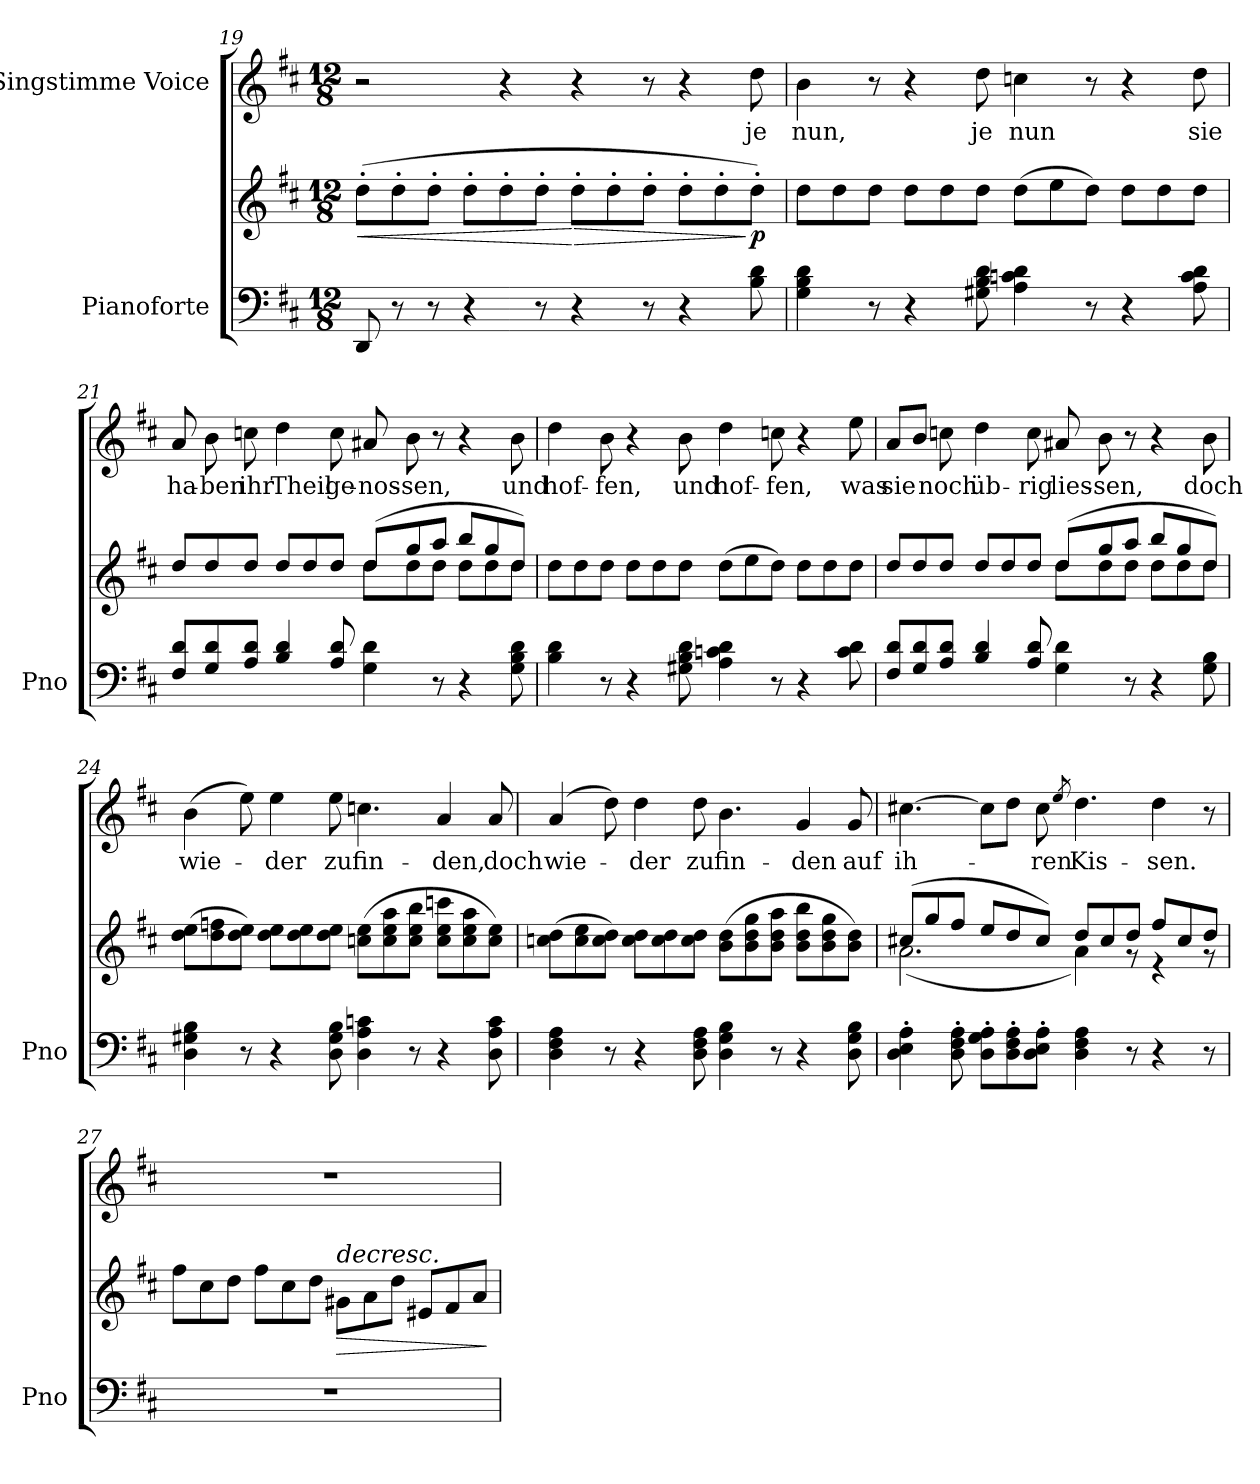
**kern	**kern	**dynam	**kern	**text
*part2	*part2	*part2	*part1	*part1
*staff3	*staff2	*staff2/3	*staff1	*staff1
*I"Pianoforte	*	*	*I"Singstimme Voice	*
*I'Pno	*	*	*	*
!!LO:LB:g=z
*clefF4	*clefG2	*	*clefG2	*
*k[f#c#]	*k[f#c#]	*	*k[f#c#]	*
*M12/8	*M12/8	*	*M12/8	*
=19	=19	=19	=19	=19
!	!	!LO:HP:b	!	!
8DD/	(8dd'\L	<	2r	.
8r	8dd'\	.	.	.
8r	8dd'\J	.	.	.
4r	8dd'\L	.	.	.
.	8dd'\	.	4r	.
8r	8dd'\J	.	.	.
!	!	!LO:HP:n=1:b	!	!
4r	8dd'\L	[ >	4r	.
.	8dd'\	.	.	.
8r	8dd'\J	.	8r	.
4r	8dd'\L	.	4r	.
.	8dd'\	.	.	.
*	*	*	*MM80	*
!	!	!LO:DY:n=1:b	!	!LO:LY:b
8B\ 8d\	8dd'\J)	] p	8dd\	je
=20	=20	=20	=20	=20
!	!	!	!	!LO:LY:b
4G\ 4B\ 4d\	8dd\L	.	4b\	nun,
.	8dd\	.	.	.
8r	8dd\J	.	8r	.
4r	8dd\L	.	4r	.
.	8dd\	.	.	.
!	!	!	!	!LO:LY:b
8G#X\ 8B\ 8d\	8dd\J	.	8dd\	je
!	!	!	!	!LO:LY:b
4A\ 4cn\ 4d\	(8dd\L	.	4ccn\	nun
.	8ee\	.	.	.
8r	8dd\J)	.	8r	.
4r	8dd\L	.	4r	.
.	8dd\	.	.	.
!	!	!	!	!LO:LY:b
8A\ 8c\ 8d\	8dd\J	.	8dd\	sie
=21	=21	=21	=21	=21
*	*^	*	*	*
!	!	!	!	!	!LO:LY:b
8F#/ 8d/L	8dd/L	2ryy	.	8a/	ha-
!	!	!	!	!	!LO:LY:b
8G/ 8d/	8dd/	.	.	8b\	-ben
!	!	!	!	!	!LO:LY:b
8A/ 8d/J	8dd/J	.	.	8ccn\	ihr
!	!	!	!	!	!LO:LY:b
4B/ 4d/	8dd/L	.	.	4dd\	Theil
.	8dd/	4ryy	.	.	.
!	!	!	!	!	!LO:LY:b
8A/ 8d/	8dd/J	.	.	8cc\	ge-
!	!	!	!	!	!LO:LY:b
4G\ 4d\	(8dd/L	8dd\L	.	8a#X/	-nos-
!	!	!	!	!	!LO:LY:b
.	8gg/	8dd\	.	8b\	-sen,
8r	8aa/J	8dd\J	.	8r	.
4r	8bb/L	8dd\L	.	4r	.
.	8gg/	8dd\	.	.	.
!	!	!	!	!	!LO:LY:b
8G\ 8B\ 8d\	8dd/J)	8dd\J	.	8b\	und
!!LO:LB:g=z
=22	=22	=22	=22	=22	=22
!	!	!	!	!	!LO:LY:b
*	*v	*v	*	*	*
4B\ 4d\	8dd\L	.	4dd\	hof-
.	8dd\	.	.	.
!	!	!	!	!LO:LY:b
8r	8dd\J	.	8b\	-fen,
4r	8dd\L	.	4r	.
.	8dd\	.	.	.
!	!	!	!	!LO:LY:b
8G#X\ 8B\ 8d\	8dd\J	.	8b\	und
!	!	!	!	!LO:LY:b
4A\ 4cn\ 4d\	(8dd\L	.	4dd\	hof-
.	8ee\	.	.	.
!	!	!	!	!LO:LY:b
8r	8dd\J)	.	8ccn\	-fen,
4r	8dd\L	.	4r	.
.	8dd\	.	.	.
!	!	!	!	!LO:LY:b
8c\ 8d\	8dd\J	.	8ee\	was
=23	=23	=23	=23	=23
*	*^	*	*	*
!	!	!	!	!	!LO:LY:b
8F#/ 8d/L	8dd/L	2ryy	.	8a/L	sie
8G/ 8d/	8dd/	.	.	8b/J	.
!	!	!	!	!	!LO:LY:b
8A/ 8d/J	8dd/J	.	.	8ccn\	noch
!	!	!	!	!	!LO:LY:b
4B/ 4d/	8dd/L	.	.	4dd\	üb-
.	8dd/	4ryy	.	.	.
!	!	!	!	!	!LO:LY:b
8A/ 8d/	8dd/J	.	.	8cc\	-rig
!	!	!	!	!	!LO:LY:b
4G\ 4d\	(8dd/L	8dd\L	.	8a#X/	lies-
!	!	!	!	!	!LO:LY:b
.	8gg/	8dd\	.	8b\	-sen,
8r	8aa/J	8dd\J	.	8r	.
4r	8bb/L	8dd\L	.	4r	.
.	8gg/	8dd\	.	.	.
!	!	!	!	!	!LO:LY:b
8G\ 8B\	8dd/J)	8dd\J	.	8b\	doch
=24	=24	=24	=24	=24	=24
!	!	!	!	!	!LO:LY:b
*	*v	*v	*	*	*
4D\ 4G#X\ 4B\	(8dd\ 8ee\L	.	(4b\	wie-
.	8dd\ 8ffn\	.	.	.
8r	8dd\ 8ee\J)	.	8ee\)	.
!	!	!	!	!LO:LY:b
4r	8dd\ 8ee\L	.	4ee\	-der
.	8dd\ 8ee\	.	.	.
!	!	!	!	!LO:LY:b
8D\ 8G#\ 8B\	8dd\ 8ee\J	.	8ee\	zu
!	!	!	!	!LO:LY:b
4D\ 4A\ 4cn\	(8ccn\ 8ee\L	.	4.ccn\	fin-
.	8cc\ 8ee\ 8aa\	.	.	.
8r	8cc\ 8ee\ 8bb\J	.	.	.
!	!	!	!	!LO:LY:b
4r	8cc\ 8ee\ 8cccn\L	.	4a/	-den,
.	8cc\ 8ee\ 8aa\	.	.	.
!	!	!	!	!LO:LY:b
8D\ 8A\ 8c\	8cc\ 8ee\J)	.	8a/	doch
!!LO:PB:g=z
=25	=25	=25	=25	=25
!	!	!	!	!LO:LY:b
4D\ 4F#\ 4A\	(8ccn\ 8dd\L	.	(4a/	wie-
.	8cc\ 8ee\	.	.	.
8r	8cc\ 8dd\J)	.	8dd\)	.
!	!	!	!	!LO:LY:b
4r	8cc\ 8dd\L	.	4dd\	-der
.	8cc\ 8dd\	.	.	.
!	!	!	!	!LO:LY:b
8D\ 8F#\ 8A\	8cc\ 8dd\J	.	8dd\	zu
!	!	!	!	!LO:LY:b
4D\ 4G\ 4B\	(8b\ 8dd\L	.	4.b\	fin-
.	8b\ 8dd\ 8gg\	.	.	.
8r	8b\ 8dd\ 8aa\J	.	.	.
!	!	!	!	!LO:LY:b
4r	8b\ 8dd\ 8bb\L	.	4g/	-den
.	8b\ 8dd\ 8gg\	.	.	.
!	!	!	!	!LO:LY:b
8D\ 8G\ 8B\	8b\ 8dd\J)	.	8g/	auf
=26	=26	=26	=26	=26
*	*^	*	*	*
!	!	!	!	!	!LO:LY:b
4D\' 4E\' 4A\'	(8cc#X/L	(2.a\	.	[4.cc#X\	ih-
.	8gg/	.	.	.	.
8D\' 8F#\' 8A\'	8ff#/J	.	.	.	.
8D\' 8G\' 8A\'L	8ee/L	.	.	8cc#\L]	.
8D\' 8F#\' 8A\'	8dd/	.	.	8dd\J	.
!	!	!	!	!	!LO:LY:b
8D\' 8E\' 8A\'J	8cc#/J)	.	.	8cc#\	-ren
.	.	.	.	8qee/	.
!	!	!	!	!	!LO:LY:b
4D\ 4F#\ 4A\	8dd/L	4a\)	.	4.dd\	Kis-
.	8cc#/	.	.	.	.
8r	8dd/J	8r	.	.	.
!	!	!	!	!	!LO:LY:b
4r	8ff#/L	4r	.	4dd\	-sen.
.	8cc#/	.	.	.	.
8r	8dd/J	8r	.	8r	.
*	*v	*v	*	*	*
=27	=27	=27	=27	=27
1.r	8ff#\L	.	1.r	.
.	8cc#\	.	.	.
.	8dd\J	.	.	.
.	8ff#\L	.	.	.
.	8cc#\	.	.	.
.	8dd\J	.	.	.
!	!LO:TX:a:i:t=decresc.	!	!	!
!	!	!LO:HP:b	!	!
.	8g#X\L	>	.	.
.	8a\	.	.	.
.	8dd\J	.	.	.
.	8e#X/L	.	.	.
.	8f#/	.	.	.
.	8a/J	.	.	.
.	.	]	.	.
=	=	=	=	=
*-	*-	*-	*-	*-
